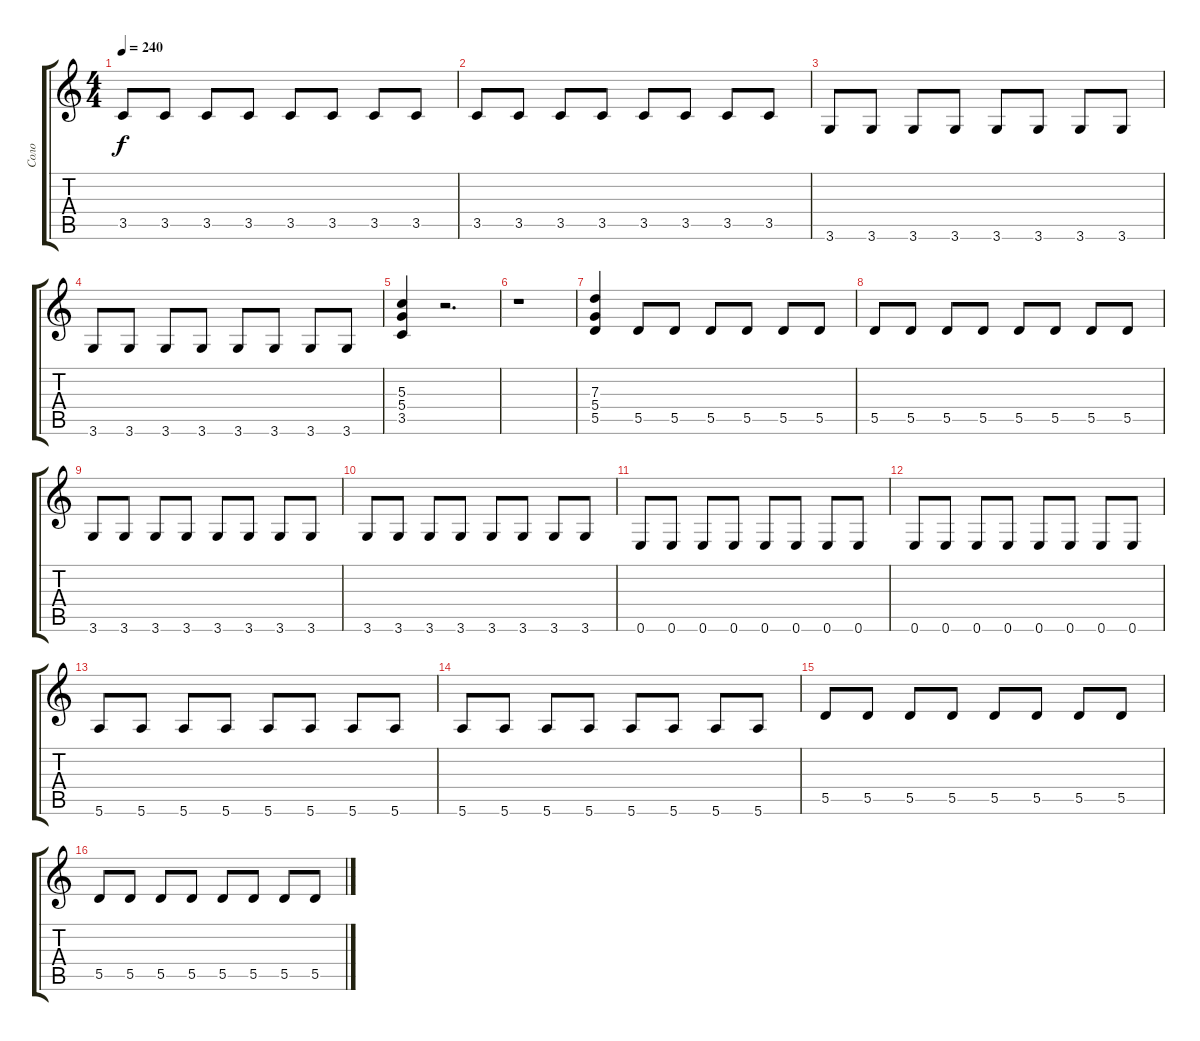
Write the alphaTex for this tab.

\track ("Соло" "Соло") {instrument distortionguitar}
\staff {score tabs}
\tuning (E4 B3 G3 D3 A2 E2) {hide}
\ts (4 4)
\tempo 240
\clef g2
\ks c
3.5.8{dy f} 3.5.8 3.5.8 3.5.8 3.5.8 3.5.8 3.5.8 3.5.8 |
3.5.8 3.5.8 3.5.8 3.5.8 3.5.8 3.5.8 3.5.8 3.5.8 |
3.6.8 3.6.8 3.6.8 3.6.8 3.6.8 3.6.8 3.6.8 3.6.8 |
3.6.8 3.6.8 3.6.8 3.6.8 3.6.8 3.6.8 3.6.8 3.6.8 |
(5.3 5.4 3.5).4 r.2{d} |
r.1 |
(7.3 5.4 5.5).4 5.5.8 5.5.8 5.5.8 5.5.8 5.5.8 5.5.8 |
5.5.8 5.5.8 5.5.8 5.5.8 5.5.8 5.5.8 5.5.8 5.5.8 |
3.6.8 3.6.8 3.6.8 3.6.8 3.6.8 3.6.8 3.6.8 3.6.8 |
3.6.8 3.6.8 3.6.8 3.6.8 3.6.8 3.6.8 3.6.8 3.6.8 |
0.6.8 0.6.8 0.6.8 0.6.8 0.6.8 0.6.8 0.6.8 0.6.8 |
0.6.8 0.6.8 0.6.8 0.6.8 0.6.8 0.6.8 0.6.8 0.6.8 |
5.6.8 5.6.8 5.6.8 5.6.8 5.6.8 5.6.8 5.6.8 5.6.8 |
5.6.8 5.6.8 5.6.8 5.6.8 5.6.8 5.6.8 5.6.8 5.6.8 |
5.5.8 5.5.8 5.5.8 5.5.8 5.5.8 5.5.8 5.5.8 5.5.8 |
5.5.8 5.5.8 5.5.8 5.5.8 5.5.8 5.5.8 5.5.8 5.5.8
